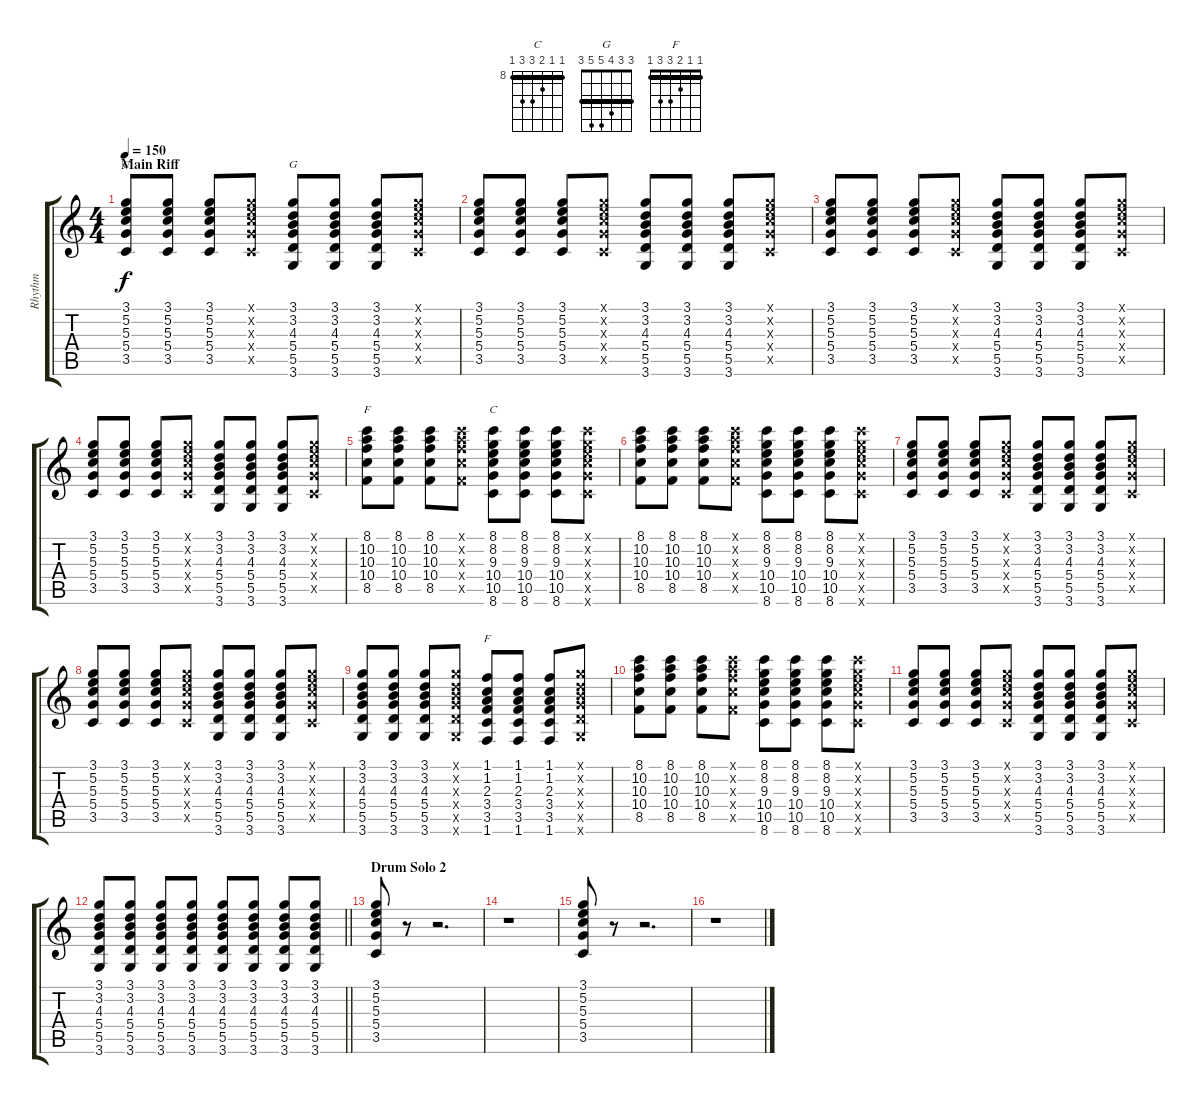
\track ("Rhythm" "Rhythm") {instrument electricguitarjazz}
\staff {score tabs}
\tuning (E4 B3 G3 D3 A2 E2) {hide}
\chord ("C" 3 5 5 5 3 x) {barre 3}
\chord ("G" 3 3 4 5 5 3) {barre 3}
\chord ("F" 8 10 10 10 8 x) {firstfret 8 barre 8}
\chord ("C" 8 8 9 10 10 8) {firstfret 8 barre 8}
\chord ("F" 1 1 2 3 3 1) {barre 1}
\ts (4 4)
\section ("" "Main Riff")
\tempo 150
\clef g2
\ks c
(3.1 5.2 5.3 5.4 3.5).8{ch "C" dy f} (3.1 5.2 5.3 5.4 3.5).8 (3.1 5.2 5.3 5.4 3.5).8 (3.1{x} 5.2{x} 5.3{x} 5.4{x} 3.5{x}).8 (3.1 3.2 4.3 5.4 5.5 3.6).8{ch "G"} (3.1 3.2 4.3 5.4 5.5 3.6).8 (3.1 3.2 4.3 5.4 5.5 3.6).8 (3.1{x} 5.2{x} 5.3{x} 5.4{x} 3.5{x}).8 |
(3.1 5.2 5.3 5.4 3.5).8 (3.1 5.2 5.3 5.4 3.5).8 (3.1 5.2 5.3 5.4 3.5).8 (3.1{x} 5.2{x} 5.3{x} 5.4{x} 3.5{x}).8 (3.1 3.2 4.3 5.4 5.5 3.6).8 (3.1 3.2 4.3 5.4 5.5 3.6).8 (3.1 3.2 4.3 5.4 5.5 3.6).8 (3.1{x} 5.2{x} 5.3{x} 5.4{x} 3.5{x}).8 |
(3.1 5.2 5.3 5.4 3.5).8 (3.1 5.2 5.3 5.4 3.5).8 (3.1 5.2 5.3 5.4 3.5).8 (3.1{x} 5.2{x} 5.3{x} 5.4{x} 3.5{x}).8 (3.1 3.2 4.3 5.4 5.5 3.6).8 (3.1 3.2 4.3 5.4 5.5 3.6).8 (3.1 3.2 4.3 5.4 5.5 3.6).8 (3.1{x} 5.2{x} 5.3{x} 5.4{x} 3.5{x}).8 |
(3.1 5.2 5.3 5.4 3.5).8 (3.1 5.2 5.3 5.4 3.5).8 (3.1 5.2 5.3 5.4 3.5).8 (3.1{x} 5.2{x} 5.3{x} 5.4{x} 3.5{x}).8 (3.1 3.2 4.3 5.4 5.5 3.6).8 (3.1 3.2 4.3 5.4 5.5 3.6).8 (3.1 3.2 4.3 5.4 5.5 3.6).8 (3.1{x} 5.2{x} 5.3{x} 5.4{x} 3.5{x}).8 |
(8.1 10.2 10.3 10.4 8.5).8{ch "F"} (8.1 10.2 10.3 10.4 8.5).8 (8.1 10.2 10.3 10.4 8.5).8 (8.1{x} 10.2{x} 10.3{x} 10.4{x} 8.5{x}).8 (8.1 8.2 9.3 10.4 10.5 8.6).8{ch "C"} (8.1 8.2 9.3 10.4 10.5 8.6).8 (8.1 8.2 9.3 10.4 10.5 8.6).8 (8.1{x} 8.2{x} 9.3{x} 10.4{x} 10.5{x} 8.6{x}).8 |
(8.1 10.2 10.3 10.4 8.5).8 (8.1 10.2 10.3 10.4 8.5).8 (8.1 10.2 10.3 10.4 8.5).8 (8.1{x} 10.2{x} 10.3{x} 10.4{x} 8.5{x}).8 (8.1 8.2 9.3 10.4 10.5 8.6).8 (8.1 8.2 9.3 10.4 10.5 8.6).8 (8.1 8.2 9.3 10.4 10.5 8.6).8 (8.1{x} 8.2{x} 9.3{x} 10.4{x} 10.5{x} 8.6{x}).8 |
(3.1 5.2 5.3 5.4 3.5).8 (3.1 5.2 5.3 5.4 3.5).8 (3.1 5.2 5.3 5.4 3.5).8 (3.1{x} 5.2{x} 5.3{x} 5.4{x} 3.5{x}).8 (3.1 3.2 4.3 5.4 5.5 3.6).8 (3.1 3.2 4.3 5.4 5.5 3.6).8 (3.1 3.2 4.3 5.4 5.5 3.6).8 (3.1{x} 5.2{x} 5.3{x} 5.4{x} 3.5{x}).8 |
(3.1 5.2 5.3 5.4 3.5).8 (3.1 5.2 5.3 5.4 3.5).8 (3.1 5.2 5.3 5.4 3.5).8 (3.1{x} 5.2{x} 5.3{x} 5.4{x} 3.5{x}).8 (3.1 3.2 4.3 5.4 5.5 3.6).8 (3.1 3.2 4.3 5.4 5.5 3.6).8 (3.1 3.2 4.3 5.4 5.5 3.6).8 (3.1{x} 5.2{x} 5.3{x} 5.4{x} 3.5{x}).8 |
(3.1 3.2 4.3 5.4 5.5 3.6).8 (3.1 3.2 4.3 5.4 5.5 3.6).8 (3.1 3.2 4.3 5.4 5.5 3.6).8 (3.1{x} 3.2{x} 4.3{x} 5.4{x} 5.5{x} 3.6{x}).8 (1.1 1.2 2.3 3.4 3.5 1.6).8{ch "F"} (1.1 1.2 2.3 3.4 3.5 1.6).8 (1.1 1.2 2.3 3.4 3.5 1.6).8 (3.1{x} 3.2{x} 4.3{x} 5.4{x} 5.5{x} 3.6{x}).8 |
(8.1 10.2 10.3 10.4 8.5).8 (8.1 10.2 10.3 10.4 8.5).8 (8.1 10.2 10.3 10.4 8.5).8 (8.1{x} 10.2{x} 10.3{x} 10.4{x} 8.5{x}).8 (8.1 8.2 9.3 10.4 10.5 8.6).8 (8.1 8.2 9.3 10.4 10.5 8.6).8 (8.1 8.2 9.3 10.4 10.5 8.6).8 (8.1{x} 8.2{x} 9.3{x} 10.4{x} 10.5{x} 8.6{x}).8 |
(3.1 5.2 5.3 5.4 3.5).8 (3.1 5.2 5.3 5.4 3.5).8 (3.1 5.2 5.3 5.4 3.5).8 (3.1{x} 5.2{x} 5.3{x} 5.4{x} 3.5{x}).8 (3.1 3.2 4.3 5.4 5.5 3.6).8 (3.1 3.2 4.3 5.4 5.5 3.6).8 (3.1 3.2 4.3 5.4 5.5 3.6).8 (3.1{x} 5.2{x} 5.3{x} 5.4{x} 3.5{x}).8 |
\barLineRight lightlight
(3.1 3.2 4.3 5.4 5.5 3.6).8 (3.1 3.2 4.3 5.4 5.5 3.6).8 (3.1 3.2 4.3 5.4 5.5 3.6).8 (3.1 3.2 4.3 5.4 5.5 3.6).8 (3.1 3.2 4.3 5.4 5.5 3.6).8 (3.1 3.2 4.3 5.4 5.5 3.6).8 (3.1 3.2 4.3 5.4 5.5 3.6).8 (3.1 3.2 4.3 5.4 5.5 3.6).8 |
\section ("" "Drum Solo 2")
(3.1 5.2 5.3 5.4 3.5).8 r.8 r.2{d} |
r.1 |
(3.1 5.2 5.3 5.4 3.5).8 r.8 r.2{d} |
r.1
